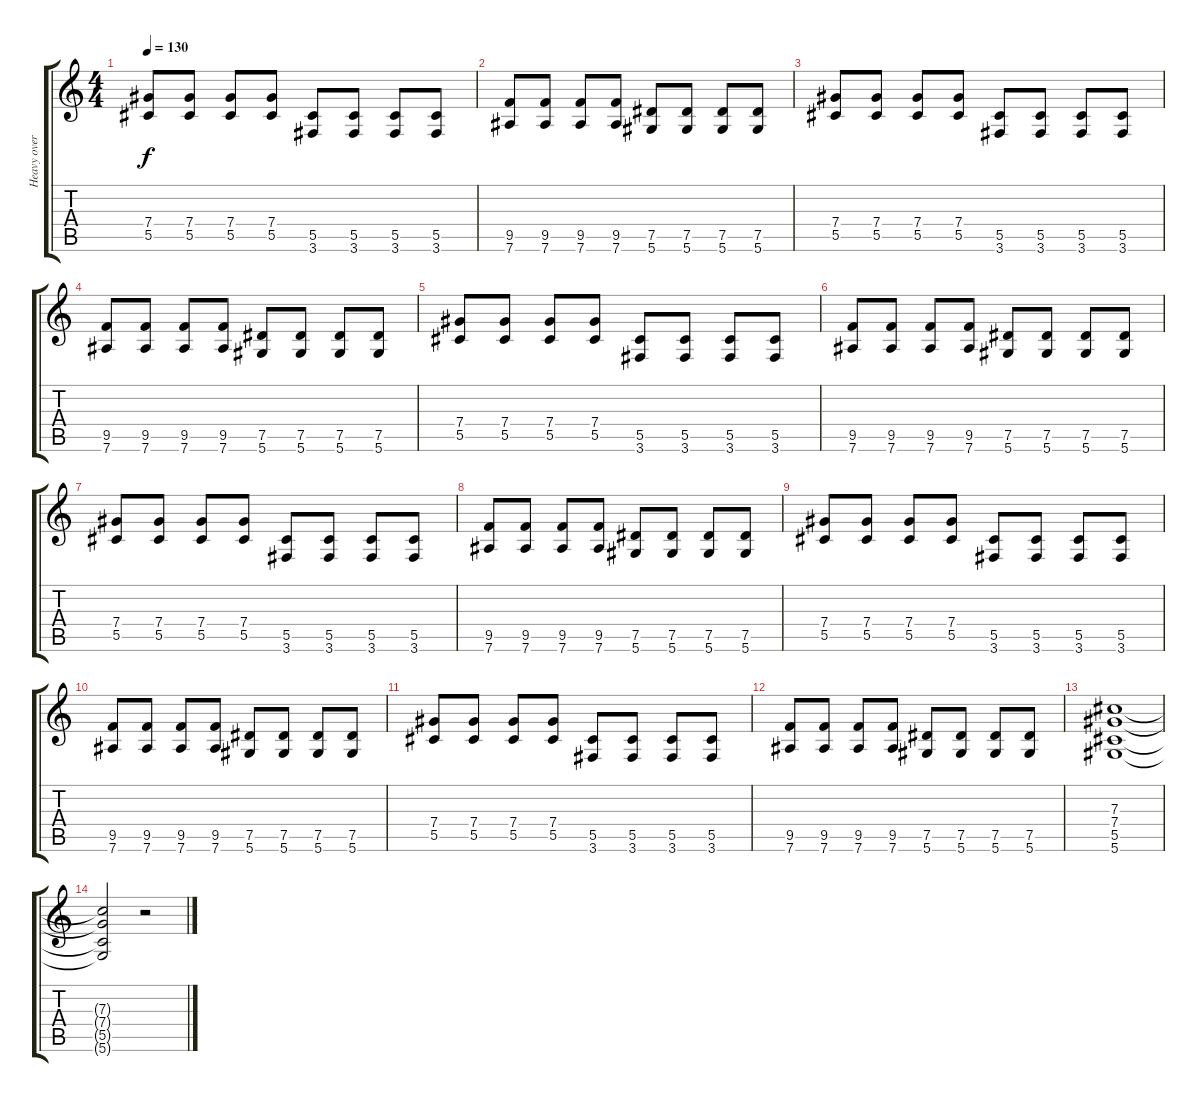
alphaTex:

\track ("Heavy overdub" "Heavy over") {instrument distortionguitar}
\staff {score tabs}
\tuning (Eb4 Bb3 Gb3 Db3 Ab2 Eb2) {hide}
\ts (4 4)
\tempo 130
\clef g2
\ks c
(7.4 5.5).8{dy f} (7.4 5.5).8 (7.4 5.5).8 (7.4 5.5).8 (5.5 3.6).8 (5.5 3.6).8 (5.5 3.6).8 (5.5 3.6).8 |
(9.5 7.6).8 (9.5 7.6).8 (9.5 7.6).8 (9.5 7.6).8 (7.5 5.6).8 (7.5 5.6).8 (7.5 5.6).8 (7.5 5.6).8 |
(7.4 5.5).8 (7.4 5.5).8 (7.4 5.5).8 (7.4 5.5).8 (5.5 3.6).8 (5.5 3.6).8 (5.5 3.6).8 (5.5 3.6).8 |
(9.5 7.6).8 (9.5 7.6).8 (9.5 7.6).8 (9.5 7.6).8 (7.5 5.6).8 (7.5 5.6).8 (7.5 5.6).8 (7.5 5.6).8 |
(7.4 5.5).8 (7.4 5.5).8 (7.4 5.5).8 (7.4 5.5).8 (5.5 3.6).8 (5.5 3.6).8 (5.5 3.6).8 (5.5 3.6).8 |
(9.5 7.6).8 (9.5 7.6).8 (9.5 7.6).8 (9.5 7.6).8 (7.5 5.6).8 (7.5 5.6).8 (7.5 5.6).8 (7.5 5.6).8 |
(7.4 5.5).8 (7.4 5.5).8 (7.4 5.5).8 (7.4 5.5).8 (5.5 3.6).8 (5.5 3.6).8 (5.5 3.6).8 (5.5 3.6).8 |
(9.5 7.6).8 (9.5 7.6).8 (9.5 7.6).8 (9.5 7.6).8 (7.5 5.6).8 (7.5 5.6).8 (7.5 5.6).8 (7.5 5.6).8 |
(7.4 5.5).8 (7.4 5.5).8 (7.4 5.5).8 (7.4 5.5).8 (5.5 3.6).8 (5.5 3.6).8 (5.5 3.6).8 (5.5 3.6).8 |
(9.5 7.6).8 (9.5 7.6).8 (9.5 7.6).8 (9.5 7.6).8 (7.5 5.6).8 (7.5 5.6).8 (7.5 5.6).8 (7.5 5.6).8 |
(7.4 5.5).8 (7.4 5.5).8 (7.4 5.5).8 (7.4 5.5).8 (5.5 3.6).8 (5.5 3.6).8 (5.5 3.6).8 (5.5 3.6).8 |
(9.5 7.6).8 (9.5 7.6).8 (9.5 7.6).8 (9.5 7.6).8 (7.5 5.6).8 (7.5 5.6).8 (7.5 5.6).8 (7.5 5.6).8 |
(7.3 7.4 5.5 5.6).1 |
(7.3{t} 7.4{t} 5.5{t} 5.6{t}).2 r.2
